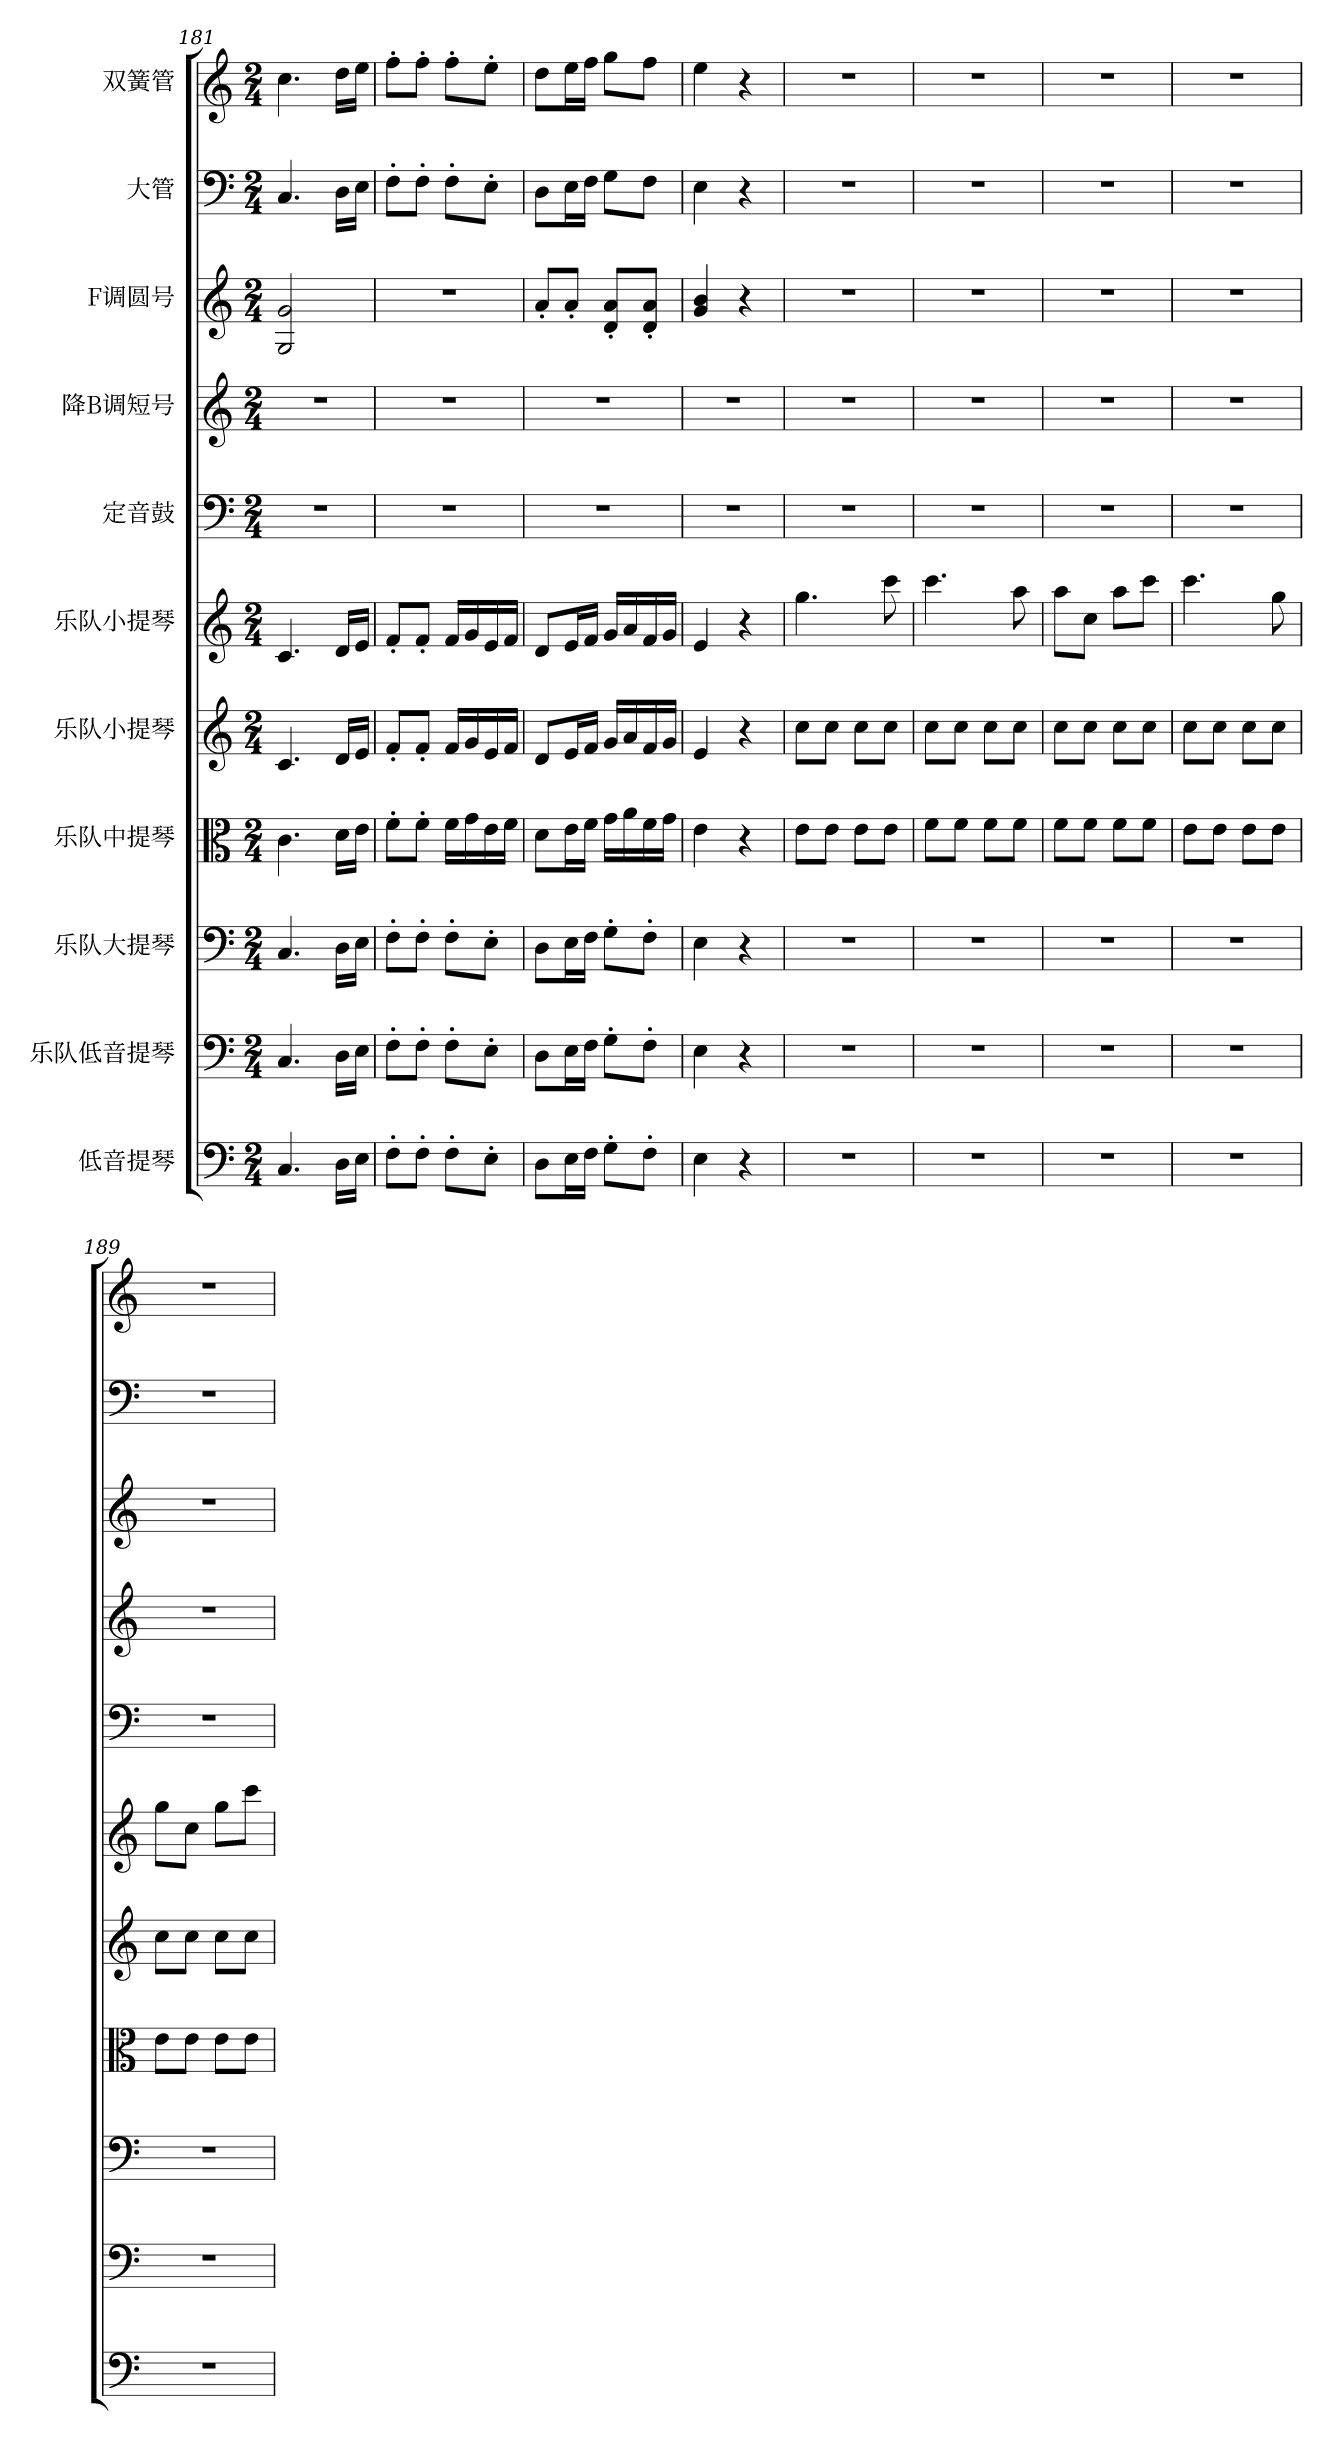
**kern	**kern	**kern	**kern	**kern	**kern	**kern	**kern	**kern	**kern	**kern
*part11	*part10	*part9	*part8	*part7	*part6	*part5	*part4	*part3	*part2	*part1
*staff11	*staff10	*staff9	*staff8	*staff7	*staff6	*staff5	*staff4	*staff3	*staff2	*staff1
*I"低音提琴	*I"乐队低音提琴	*I"乐队大提琴	*I"乐队中提琴	*I"乐队小提琴	*I"乐队小提琴	*I"定音鼓	*I"降B调短号	*I"F调圆号	*I"大管	*I"双簧管
*clefF4	*clefF4	*clefF4	*clefC3	*clefG2	*clefG2	*clefF4	*clefG2	*clefG2	*clefF4	*clefG2
*ITrd7c12	*ITrd7c12	*	*	*	*	*	*ITrd1c2	*ITrd4c7	*	*
*k[]	*k[]	*k[]	*k[]	*k[]	*k[]	*k[]	*k[b-e-]	*k[b-]	*k[]	*k[]
*M2/4	*M2/4	*M2/4	*M2/4	*M2/4	*M2/4	*M2/4	*M2/4	*M2/4	*M2/4	*M2/4
=181	=181	=181	=181	=181	=181	=181	=181	=181	=181	=181
4.CC/	4.CC/	4.C/	4.c\	4.c/	4.c/	2r	2r	2C/ 2c/	4.C/	4.cc\
16DD\LL	16DD\LL	16D\LL	16d\LL	16d/LL	16d/LL	.	.	.	16D\LL	16dd\LL
16EE\JJ	16EE\JJ	16E\JJ	16e\JJ	16e/JJ	16e/JJ	.	.	.	16E\JJ	16ee\JJ
=182	=182	=182	=182	=182	=182	=182	=182	=182	=182	=182
8FF'\L	8FF'\L	8F'\L	8f'\L	8f'/L	8f'/L	2r	2r	2r	8F'\L	8ff'\L
8FF'\J	8FF'\J	8F'\J	8f'\J	8f'/J	8f'/J	.	.	.	8F'\J	8ff'\J
8FF'\L	8FF'\L	8F'\L	16f\LL	16f/LL	16f/LL	.	.	.	8F'\L	8ff'\L
.	.	.	16g\	16g/	16g/	.	.	.	.	.
8EE'\J	8EE'\J	8E'\J	16e\	16e/	16e/	.	.	.	8E'\J	8ee'\J
.	.	.	16f\JJ	16f/JJ	16f/JJ	.	.	.	.	.
!!LO:PB:g=z
=183	=183	=183	=183	=183	=183	=183	=183	=183	=183	=183
8DD\L	8DD\L	8D\L	8d\L	8d/L	8d/L	2r	2r	8d'/L	8D\L	8dd\L
16EE\L	16EE\L	16E\L	16e\L	16e/L	16e/L	.	.	8d'/J	16E\L	16ee\L
16FF\JJ	16FF\JJ	16F\JJ	16f\JJ	16f/JJ	16f/JJ	.	.	.	16F\JJ	16ff\JJ
8GG'\L	8GG'\L	8G'\L	16g\LL	16g/LL	16g/LL	.	.	8G/' 8d/'L	8G\L	8gg\L
.	.	.	16a\	16a/	16a/	.	.	.	.	.
8FF'\J	8FF'\J	8F'\J	16f\	16f/	16f/	.	.	8G/' 8d/'J	8F\J	8ff\J
.	.	.	16g\JJ	16g/JJ	16g/JJ	.	.	.	.	.
=184	=184	=184	=184	=184	=184	=184	=184	=184	=184	=184
*	*	*	*	*	*	*	*	*	*	*MM155
4EE\	4EE\	4E\	4e\	4e/	4e/	2r	2r	4c/ 4e/	4E\	4ee\
4r	4r	4r	4r	4r	4r	.	.	4r	4r	4r
=185	=185	=185	=185	=185	=185	=185	=185	=185	=185	=185
*	*	*	*	*	*	*	*	*	*	*MM160
2r	2r	2r	8e\L	8cc\L	4.gg\	2r	2r	2r	2r	2r
.	.	.	8e\J	8cc\J	.	.	.	.	.	.
.	.	.	8e\L	8cc\L	.	.	.	.	.	.
.	.	.	8e\J	8cc\J	8ccc\	.	.	.	.	.
=186	=186	=186	=186	=186	=186	=186	=186	=186	=186	=186
2r	2r	2r	8f\L	8cc\L	4.ccc\	2r	2r	2r	2r	2r
.	.	.	8f\J	8cc\J	.	.	.	.	.	.
.	.	.	8f\L	8cc\L	.	.	.	.	.	.
.	.	.	8f\J	8cc\J	8aa\	.	.	.	.	.
=187	=187	=187	=187	=187	=187	=187	=187	=187	=187	=187
2r	2r	2r	8f\L	8cc\L	8aa\L	2r	2r	2r	2r	2r
.	.	.	8f\J	8cc\J	8cc\J	.	.	.	.	.
.	.	.	8f\L	8cc\L	8aa\L	.	.	.	.	.
.	.	.	8f\J	8cc\J	8ccc\J	.	.	.	.	.
=188	=188	=188	=188	=188	=188	=188	=188	=188	=188	=188
2r	2r	2r	8e\L	8cc\L	4.ccc\	2r	2r	2r	2r	2r
.	.	.	8e\J	8cc\J	.	.	.	.	.	.
.	.	.	8e\L	8cc\L	.	.	.	.	.	.
.	.	.	8e\J	8cc\J	8gg\	.	.	.	.	.
=189	=189	=189	=189	=189	=189	=189	=189	=189	=189	=189
2r	2r	2r	8e\L	8cc\L	8gg\L	2r	2r	2r	2r	2r
.	.	.	8e\J	8cc\J	8cc\J	.	.	.	.	.
.	.	.	8e\L	8cc\L	8gg\L	.	.	.	.	.
.	.	.	8e\J	8cc\J	8ccc\J	.	.	.	.	.
=	=	=	=	=	=	=	=	=	=	=
*-	*-	*-	*-	*-	*-	*-	*-	*-	*-	*-
